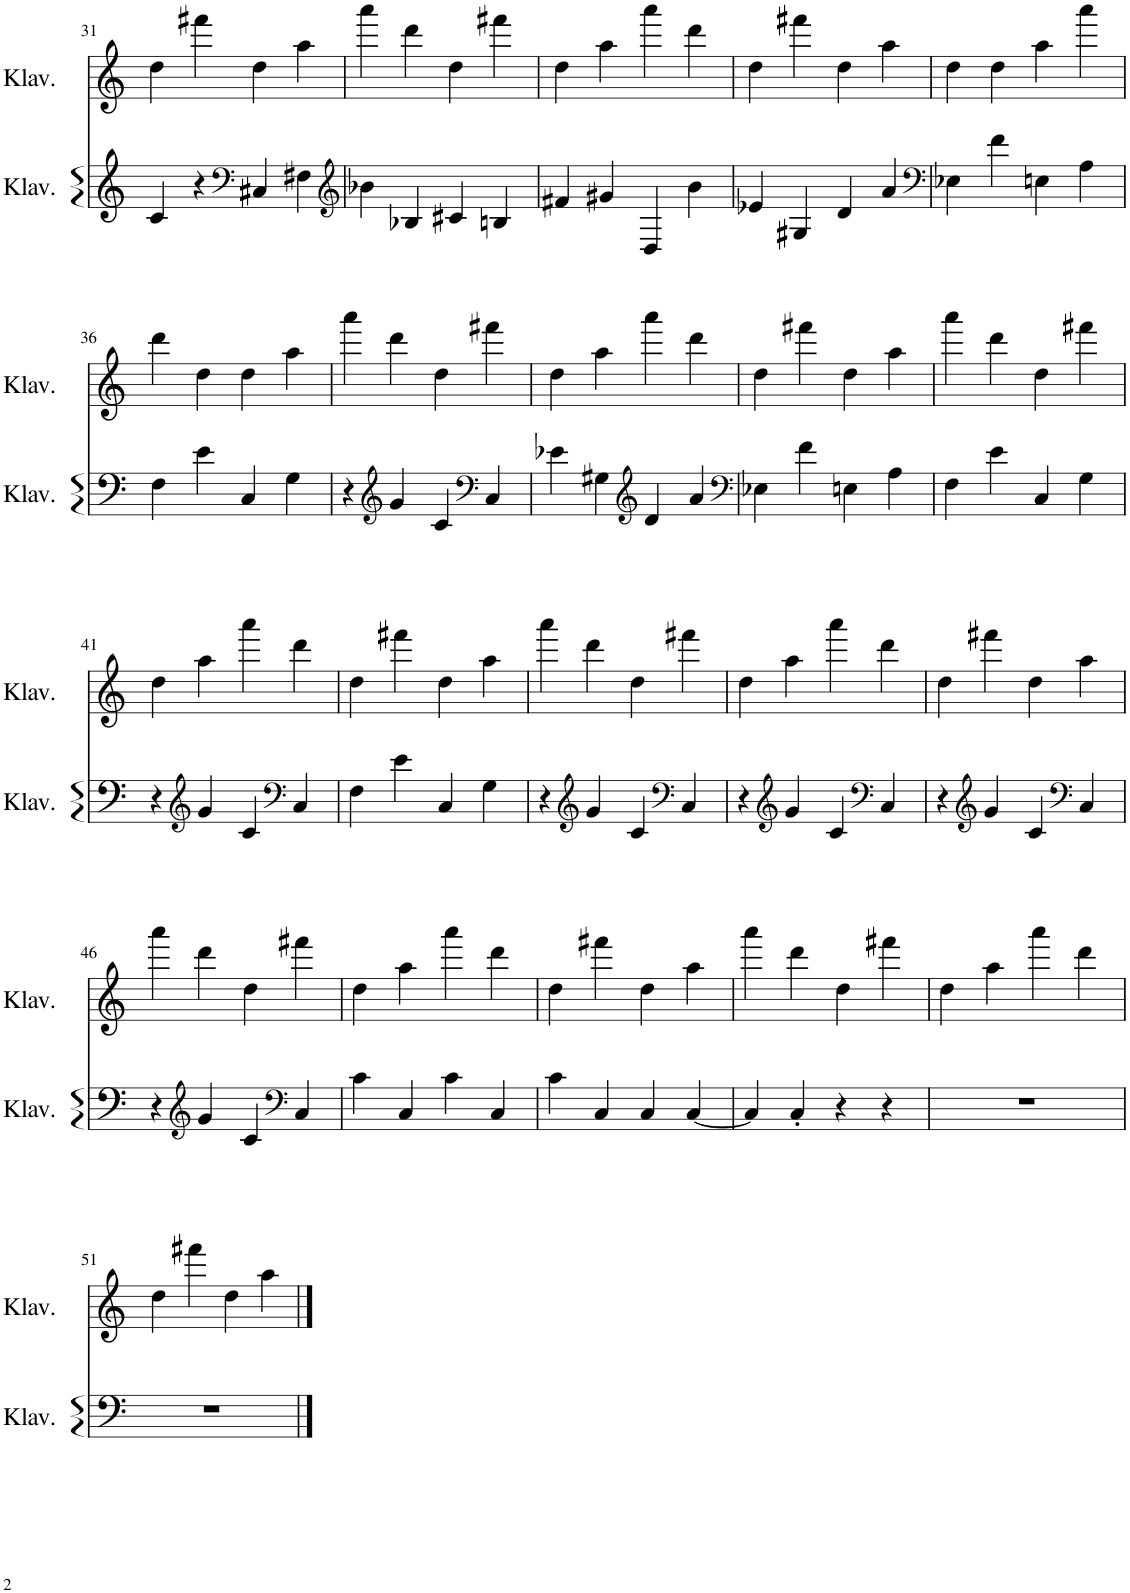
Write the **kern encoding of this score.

**kern	**kern
*part2	*part1
*staff2	*staff1
*I"Klavier	*I"Klavier
*I'Klav.	*I'Klav.
!!LO:PB:g=z
*clefG2	*clefG2
*k[]	*k[]
*M4/4	*M4/4
=31	=31
4c/	4dd\
4r	4fff#X\
*clefF4	*
4C#X/	4dd\
4F#X\	4aa\
=32	=32
*clefG2	*
4b-X\	4aaa\
4B-X/	4ddd\
4c#X/	4dd\
4Bn/	4fff#X\
=33	=33
4f#X/	4dd\
4g#X/	4aa\
4D/	4aaa\
4b\	4ddd\
=34	=34
4e-X/	4dd\
4G#X/	4fff#X\
4d/	4dd\
4a/	4aa\
=35	=35
*clefF4	*
4E-X\	4dd\
4f\	4dd\
4En\	4aa\
4A\	4aaa\
!!LO:LB:g=z
=36	=36
4F\	4ddd\
4e\	4dd\
4C/	4dd\
4G\	4aa\
=37	=37
4r	4aaa\
*clefG2	*
4g/	4ddd\
4c/	4dd\
*clefF4	*
4C/	4fff#X\
=38	=38
4e-X\	4dd\
4G#X\	4aa\
*clefG2	*
4d/	4aaa\
4a/	4ddd\
=39	=39
*clefF4	*
4E-X\	4dd\
4f\	4fff#X\
4En\	4dd\
4A\	4aa\
=40	=40
4F\	4aaa\
4e\	4ddd\
4C/	4dd\
4G\	4fff#X\
!!LO:LB:g=z
=41	=41
4r	4dd\
*clefG2	*
4g/	4aa\
4c/	4aaa\
*clefF4	*
4C/	4ddd\
=42	=42
4F\	4dd\
4e\	4fff#X\
4C/	4dd\
4G\	4aa\
=43	=43
4r	4aaa\
*clefG2	*
4g/	4ddd\
4c/	4dd\
*clefF4	*
4C/	4fff#X\
=44	=44
4r	4dd\
*clefG2	*
4g/	4aa\
4c/	4aaa\
*clefF4	*
4C/	4ddd\
=45	=45
4r	4dd\
*clefG2	*
4g/	4fff#X\
4c/	4dd\
*clefF4	*
4C/	4aa\
!!LO:LB:g=z
=46	=46
4r	4aaa\
*clefG2	*
4g/	4ddd\
4c/	4dd\
*clefF4	*
4C/	4fff#X\
=47	=47
4c\	4dd\
4C/	4aa\
4c\	4aaa\
4C/	4ddd\
=48	=48
4c\	4dd\
4C/	4fff#X\
4C/	4dd\
[4C/	4aa\
=49	=49
4C/]	4aaa\
4C'/	4ddd\
4r	4dd\
4r	4fff#X\
=50	=50
1r	4dd\
.	4aa\
.	4aaa\
.	4ddd\
!!LO:LB:g=z
=51	=51
1r	4dd\
.	4fff#X\
.	4dd\
.	4aa\
==	==
*-	*-
